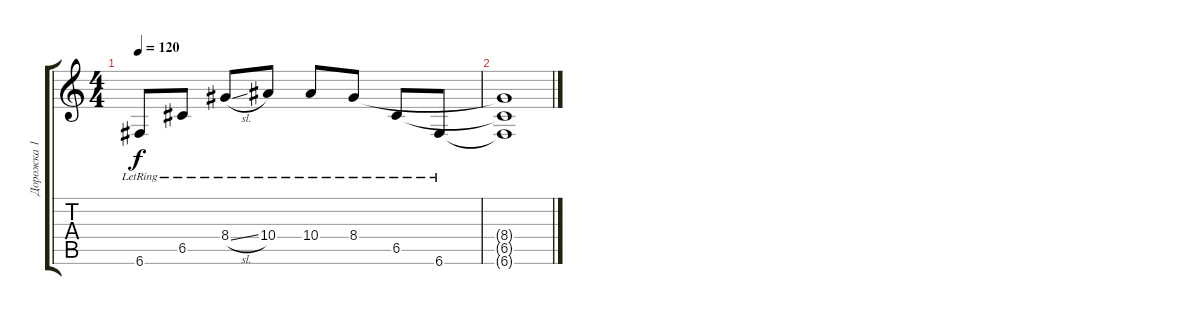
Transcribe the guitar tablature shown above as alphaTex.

\track ("Дорожка 1" "Дорожка 1") {instrument acousticguitarsteel}
\staff {score tabs}
\tuning (D4 A3 F3 C3 G2 C2) {hide}
\ts (4 4)
\tempo 120
\clef g2
\ks c
6.6{lr}.8{dy f} 6.5{lr}.8 8.4{sl lr}.8 10.4{lr}.8 10.4{lr}.8 8.4{lr}.8 6.5{lr}.8 6.6{lr}.8 |
(8.4{t} 6.5{t} 6.6{t}).1
